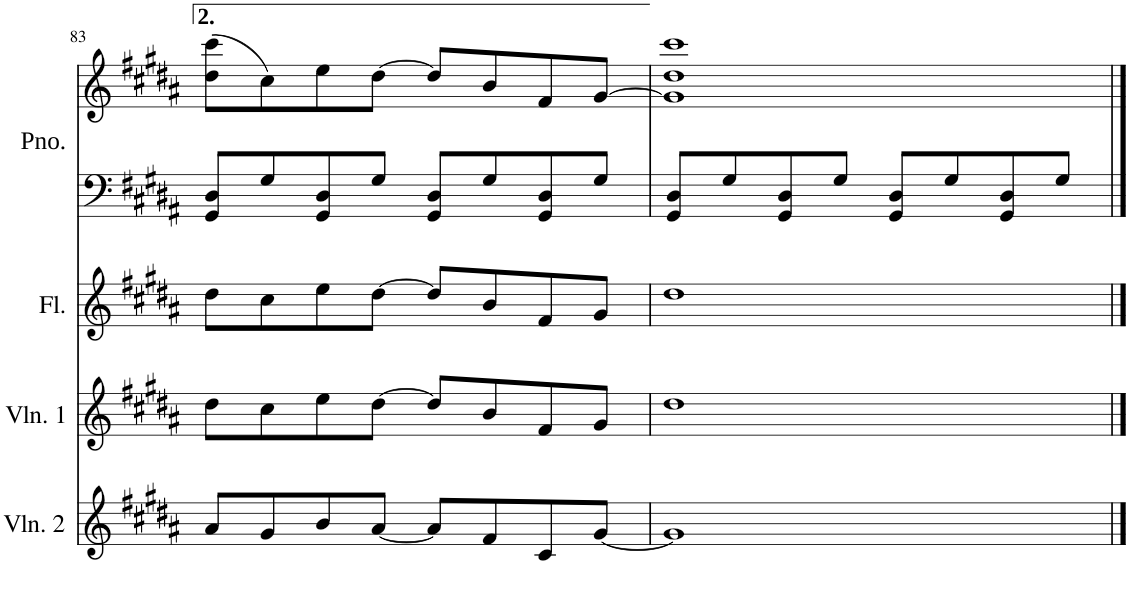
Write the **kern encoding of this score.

**kern	**kern	**kern	**kern	**kern
*part4	*part3	*part2	*part1	*part1
*staff5	*staff4	*staff3	*staff2	*staff1
*I"Violin 2	*I"Violin 1	*I"Flute	*I"Piano	*
*I'Vln. 2	*I'Vln. 1	*I'Fl.	*I'Pno.	*
!!LO:PB:g=z
*clefG2	*clefG2	*clefG2	*clefF4	*clefG2
*k[f#c#g#d#a#]	*k[f#c#g#d#a#]	*k[f#c#g#d#a#]	*k[f#c#g#d#a#]	*k[f#c#g#d#a#]
*M4/4	*M4/4	*M4/4	*M4/4	*M4/4
*met(c)	*met(c)	*met(c)	*met(c)	*met(c)
=83	=83	=83	=83	=83
8a#/L	8dd#\L	8dd#\L	8GG#/ 8D#/L	(8dd#\ 8ccc#\L
8g#/	8cc#\	8cc#\	8G#/	8cc#\)
8b/	8ee\	8ee\	8GG#/ 8D#/	8ee\
[8a#/J	[8dd#\J	[8dd#\J	8G#/J	[8dd#\J
8a#/L]	8dd#/L]	8dd#/L]	8GG#/ 8D#/L	8dd#/L]
8f#/	8b/	8b/	8G#/	8b/
8c#/	8f#/	8f#/	8GG#/ 8D#/	8f#/
[8g#/J	8g#/J	8g#/J	8G#/J	[8g#/J
=84	=84	=84	=84	=84
1g#]	1dd#	1dd#	8GG#/ 8D#/L	1g#] 1dd# 1ccc#
.	.	.	8G#/	.
.	.	.	8GG#/ 8D#/	.
.	.	.	8G#/J	.
.	.	.	8GG#/ 8D#/L	.
.	.	.	8G#/	.
.	.	.	8GG#/ 8D#/	.
.	.	.	8G#/J	.
==	==	==	==	==
*-	*-	*-	*-	*-
